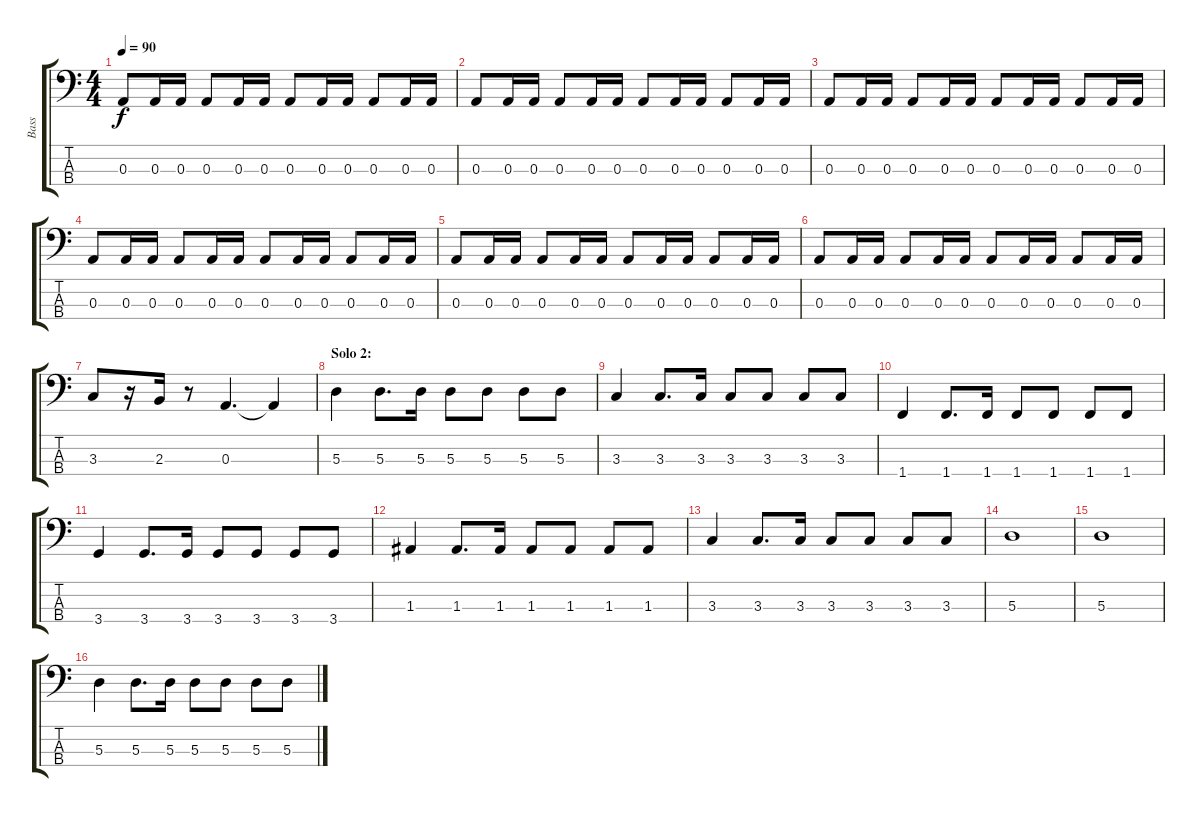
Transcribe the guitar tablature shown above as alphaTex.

\track ("Bass" "Bass") {instrument electricbasspick}
\staff {score tabs}
\tuning (G2 D2 A1 E1) {hide}
\ts (4 4)
\tempo 90
\clef f4
\ks c
0.3.8{dy f} 0.3.16 0.3.16 0.3.8 0.3.16 0.3.16 0.3.8 0.3.16 0.3.16 0.3.8 0.3.16 0.3.16 |
0.3.8 0.3.16 0.3.16 0.3.8 0.3.16 0.3.16 0.3.8 0.3.16 0.3.16 0.3.8 0.3.16 0.3.16 |
0.3.8 0.3.16 0.3.16 0.3.8 0.3.16 0.3.16 0.3.8 0.3.16 0.3.16 0.3.8 0.3.16 0.3.16 |
0.3.8 0.3.16 0.3.16 0.3.8 0.3.16 0.3.16 0.3.8 0.3.16 0.3.16 0.3.8 0.3.16 0.3.16 |
0.3.8 0.3.16 0.3.16 0.3.8 0.3.16 0.3.16 0.3.8 0.3.16 0.3.16 0.3.8 0.3.16 0.3.16 |
0.3.8 0.3.16 0.3.16 0.3.8 0.3.16 0.3.16 0.3.8 0.3.16 0.3.16 0.3.8 0.3.16 0.3.16 |
3.3.8 r.16 2.3.16 r.8 0.3.4{d} 0.3{t}.4 |
\section ("" "Solo 2:")
5.3.4 5.3.8{d} 5.3.16 5.3.8 5.3.8 5.3.8 5.3.8 |
3.3.4 3.3.8{d} 3.3.16 3.3.8 3.3.8 3.3.8 3.3.8 |
1.4.4 1.4.8{d} 1.4.16 1.4.8 1.4.8 1.4.8 1.4.8 |
3.4.4 3.4.8{d} 3.4.16 3.4.8 3.4.8 3.4.8 3.4.8 |
1.3.4 1.3.8{d} 1.3.16 1.3.8 1.3.8 1.3.8 1.3.8 |
3.3.4 3.3.8{d} 3.3.16 3.3.8 3.3.8 3.3.8 3.3.8 |
5.3.1 |
5.3.1 |
5.3.4 5.3.8{d} 5.3.16 5.3.8 5.3.8 5.3.8 5.3.8
